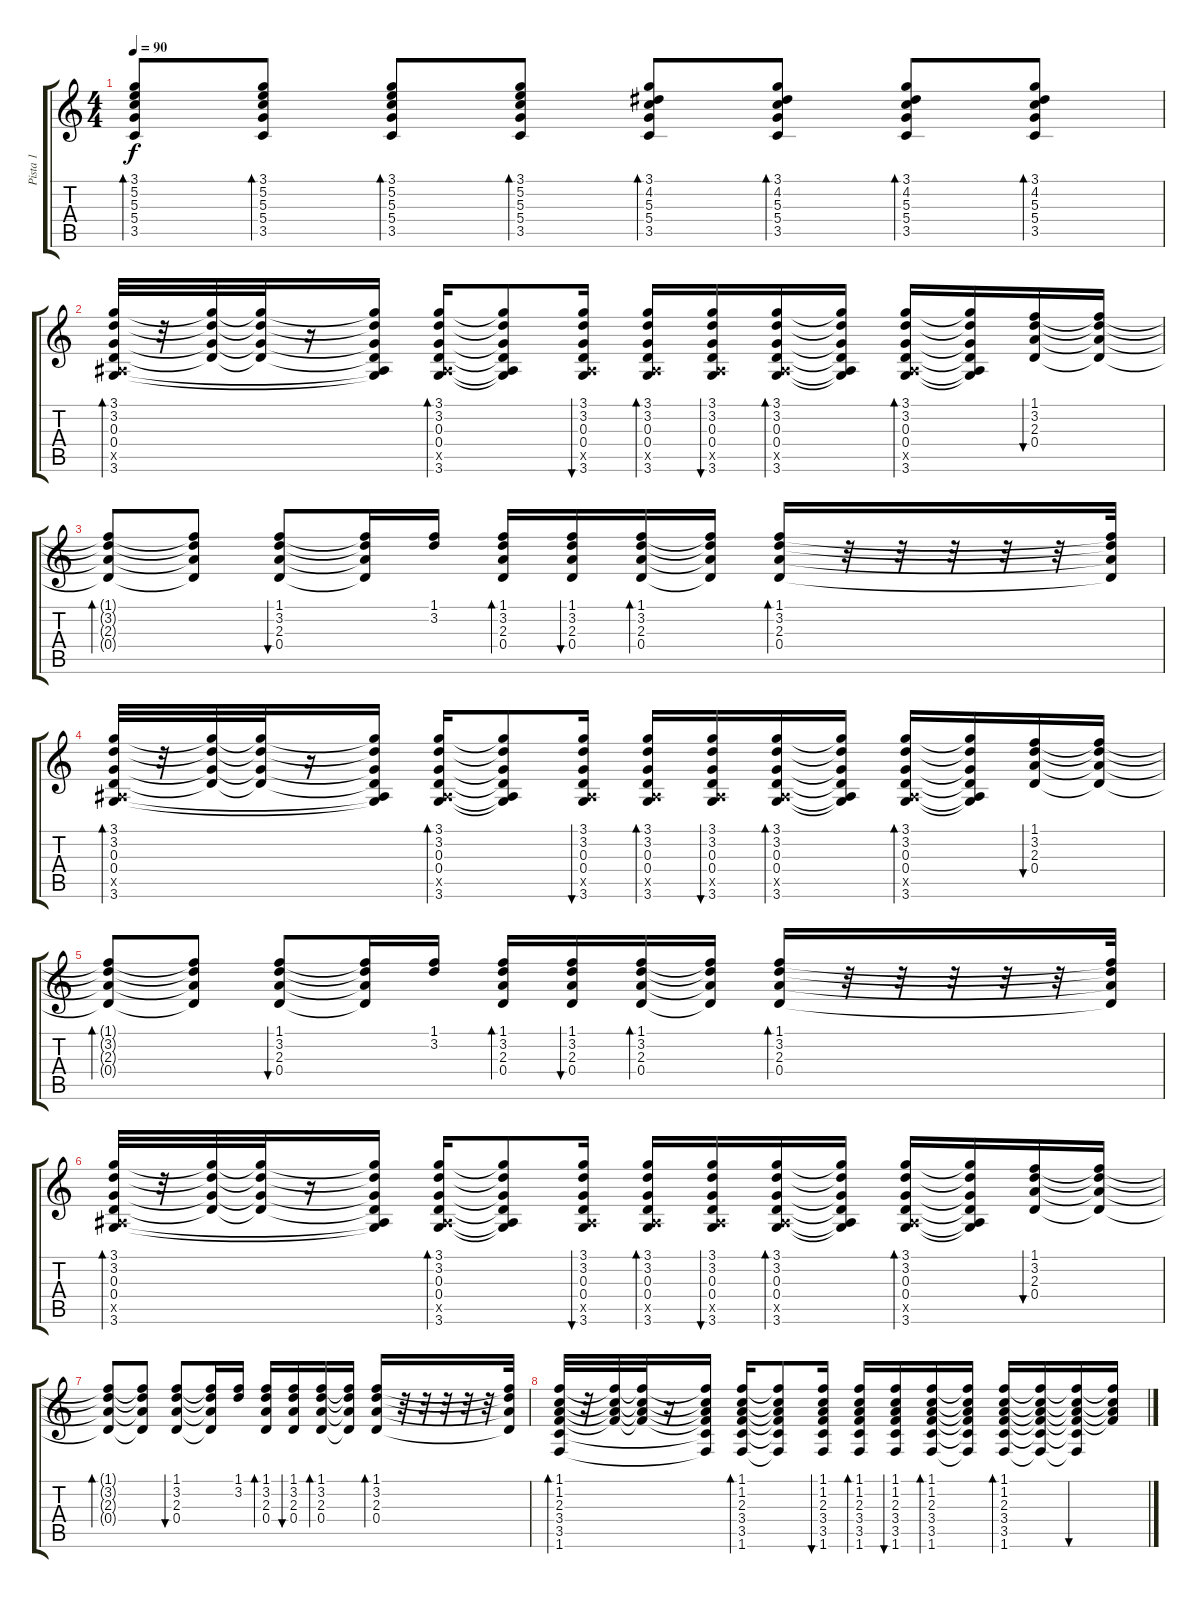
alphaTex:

\track ("Pista 1" "Pista 1") {instrument acousticguitarsteel}
\staff {score tabs}
\tuning (E4 B3 G3 D3 A2 E2) {hide}
\ts (4 4)
\tempo 90
\clef g2
\ks c
(3.1 5.2 5.3 5.4 3.5).8{bd 60 dy f} (3.1 5.2 5.3 5.4 3.5).8{bd 60} (3.1 5.2 5.3 5.4 3.5).8{bd 60} (3.1 5.2 5.3 5.4 3.5).8{bd 60} (3.1 4.2 5.3 5.4 3.5).8{bd 60} (3.1 4.2 5.3 5.4 3.5).8{bd 60} (3.1 4.2 5.3 5.4 3.5).8{bd 60} (3.1 4.2 5.3 5.4 3.5).8{bd 60} |
(3.1 3.2 0.3 0.4 1.5{x} 3.6).32{bd 120 volume 12 balance 8} r.32 (3.1{t} 3.2{t} 0.3{t} 0.4{t}).32 (3.1{t} 3.2{t} 0.3{t} 0.4{t}).32 r.16 (3.1{t} 3.2{t} 0.3{t} 0.4{t} 1.5{t} 3.6{t}).16 (3.1 3.2 0.3 0.4 1.5{x} 3.6).16{bd 120} (3.1{t} 3.2{t} 0.3{t} 0.4{t} 1.5{t} 3.6{t}).8 (3.1 3.2 0.3 0.4 1.5{x} 3.6).16{bu 120} (3.1 3.2 0.3 0.4 1.5{x} 3.6).16{bd 120} (3.1 3.2 0.3 0.4 1.5{x} 3.6).16{bu 120} (3.1 3.2 0.3 0.4 1.5{x} 3.6).16{bd 120} (3.1{t} 3.2{t} 0.3{t} 0.4{t} 1.5{t} 3.6{t}).16 (3.1 3.2 0.3 0.4 1.5{x} 3.6).16{bd 120} (3.1{t} 3.2{t} 0.3{t} 0.4{t} 1.5{t} 3.6{t}).16 (1.1 3.2 2.3 0.4).16{bu 60} (1.1{t} 3.2{t} 2.3{t} 0.4{t}).16 |
(1.1{t} 3.2{t} 2.3{t} 0.4{t}).8{bd 120} (1.1{t} 3.2{t} 2.3{t} 0.4{t}).8 (1.1 3.2 2.3 0.4).8{bu 120} (1.1{t} 3.2{t} 2.3{t} 0.4{t}).16 (1.1 3.2).16 (1.1 3.2 2.3 0.4).16{bd 120} (1.1 3.2 2.3 0.4).16{bu 120} (1.1 3.2 2.3 0.4).16{bd 120} (1.1{t} 3.2{t} 2.3{t} 0.4{t}).16 (1.1 3.2 2.3 0.4).16{bd 120} r.32 r.32 r.32 r.32 r.32 (1.1{t} 3.2{t} 2.3{t} 0.4{t}).32 |
(3.1 3.2 0.3 0.4 1.5{x} 3.6).32{bd 120 volume 12 balance 8} r.32 (3.1{t} 3.2{t} 0.3{t} 0.4{t}).32 (3.1{t} 3.2{t} 0.3{t} 0.4{t}).32 r.16 (3.1{t} 3.2{t} 0.3{t} 0.4{t} 1.5{t} 3.6{t}).16 (3.1 3.2 0.3 0.4 1.5{x} 3.6).16{bd 120} (3.1{t} 3.2{t} 0.3{t} 0.4{t} 1.5{t} 3.6{t}).8 (3.1 3.2 0.3 0.4 1.5{x} 3.6).16{bu 120} (3.1 3.2 0.3 0.4 1.5{x} 3.6).16{bd 120} (3.1 3.2 0.3 0.4 1.5{x} 3.6).16{bu 120} (3.1 3.2 0.3 0.4 1.5{x} 3.6).16{bd 120} (3.1{t} 3.2{t} 0.3{t} 0.4{t} 1.5{t} 3.6{t}).16 (3.1 3.2 0.3 0.4 1.5{x} 3.6).16{bd 120} (3.1{t} 3.2{t} 0.3{t} 0.4{t} 1.5{t} 3.6{t}).16 (1.1 3.2 2.3 0.4).16{bu 60} (1.1{t} 3.2{t} 2.3{t} 0.4{t}).16 |
(1.1{t} 3.2{t} 2.3{t} 0.4{t}).8{bd 120} (1.1{t} 3.2{t} 2.3{t} 0.4{t}).8 (1.1 3.2 2.3 0.4).8{bu 120} (1.1{t} 3.2{t} 2.3{t} 0.4{t}).16 (1.1 3.2).16 (1.1 3.2 2.3 0.4).16{bd 120} (1.1 3.2 2.3 0.4).16{bu 120} (1.1 3.2 2.3 0.4).16{bd 120} (1.1{t} 3.2{t} 2.3{t} 0.4{t}).16 (1.1 3.2 2.3 0.4).16{bd 120} r.32 r.32 r.32 r.32 r.32 (1.1{t} 3.2{t} 2.3{t} 0.4{t}).32 |
(3.1 3.2 0.3 0.4 1.5{x} 3.6).32{bd 120 volume 12 balance 8} r.32 (3.1{t} 3.2{t} 0.3{t} 0.4{t}).32 (3.1{t} 3.2{t} 0.3{t} 0.4{t}).32 r.16 (3.1{t} 3.2{t} 0.3{t} 0.4{t} 1.5{t} 3.6{t}).16 (3.1 3.2 0.3 0.4 1.5{x} 3.6).16{bd 120} (3.1{t} 3.2{t} 0.3{t} 0.4{t} 1.5{t} 3.6{t}).8 (3.1 3.2 0.3 0.4 1.5{x} 3.6).16{bu 120} (3.1 3.2 0.3 0.4 1.5{x} 3.6).16{bd 120} (3.1 3.2 0.3 0.4 1.5{x} 3.6).16{bu 120} (3.1 3.2 0.3 0.4 1.5{x} 3.6).16{bd 120} (3.1{t} 3.2{t} 0.3{t} 0.4{t} 1.5{t} 3.6{t}).16 (3.1 3.2 0.3 0.4 1.5{x} 3.6).16{bd 120} (3.1{t} 3.2{t} 0.3{t} 0.4{t} 1.5{t} 3.6{t}).16 (1.1 3.2 2.3 0.4).16{bu 60} (1.1{t} 3.2{t} 2.3{t} 0.4{t}).16 |
(1.1{t} 3.2{t} 2.3{t} 0.4{t}).8{bd 120} (1.1{t} 3.2{t} 2.3{t} 0.4{t}).8 (1.1 3.2 2.3 0.4).8{bu 120} (1.1{t} 3.2{t} 2.3{t} 0.4{t}).16 (1.1 3.2).16 (1.1 3.2 2.3 0.4).16{bd 120} (1.1 3.2 2.3 0.4).16{bu 120} (1.1 3.2 2.3 0.4).16{bd 120} (1.1{t} 3.2{t} 2.3{t} 0.4{t}).16 (1.1 3.2 2.3 0.4).16{bd 120} r.32 r.32 r.32 r.32 r.32 (1.1{t} 3.2{t} 2.3{t} 0.4{t}).32 |
(1.1 1.2 2.3 3.4 3.5 1.6).32{bd 120 volume 12 balance 8} r.32 (1.1{t} 1.2{t} 2.3{t} 3.4{t}).32 (1.1{t} 1.2{t} 2.3{t} 3.4{t}).32 r.16 (1.1{t} 1.2{t} 2.3{t} 3.4{t} 3.5{t} 1.6{t}).16 (1.1 1.2 2.3 3.4 3.5 1.6).16{bd 120} (1.1{t} 1.2{t} 2.3{t} 3.4{t} 3.5{t} 1.6{t}).8 (1.1 1.2 2.3 3.4 3.5 1.6).16{bu 120} (1.1 1.2 2.3 3.4 3.5 1.6).16{bd 120} (1.1 1.2 2.3 3.4 3.5 1.6).16{bu 120} (1.1 1.2 2.3 3.4 3.5 1.6).16{bd 120} (1.1{t} 1.2{t} 2.3{t} 3.4{t} 3.5{t} 1.6{t}).16 (1.1 1.2 2.3 3.4 3.5 1.6).16{bd 120} (1.1{t} 1.2{t} 2.3{t} 3.4{t} 3.5{t} 1.6{t}).16 (1.1{t} 1.2{t} 2.3{t} 3.4{t} 3.5{t} 1.6{t}).16{bu 60} (1.1{t} 1.2{t} 2.3{t} 3.4{t}).16
